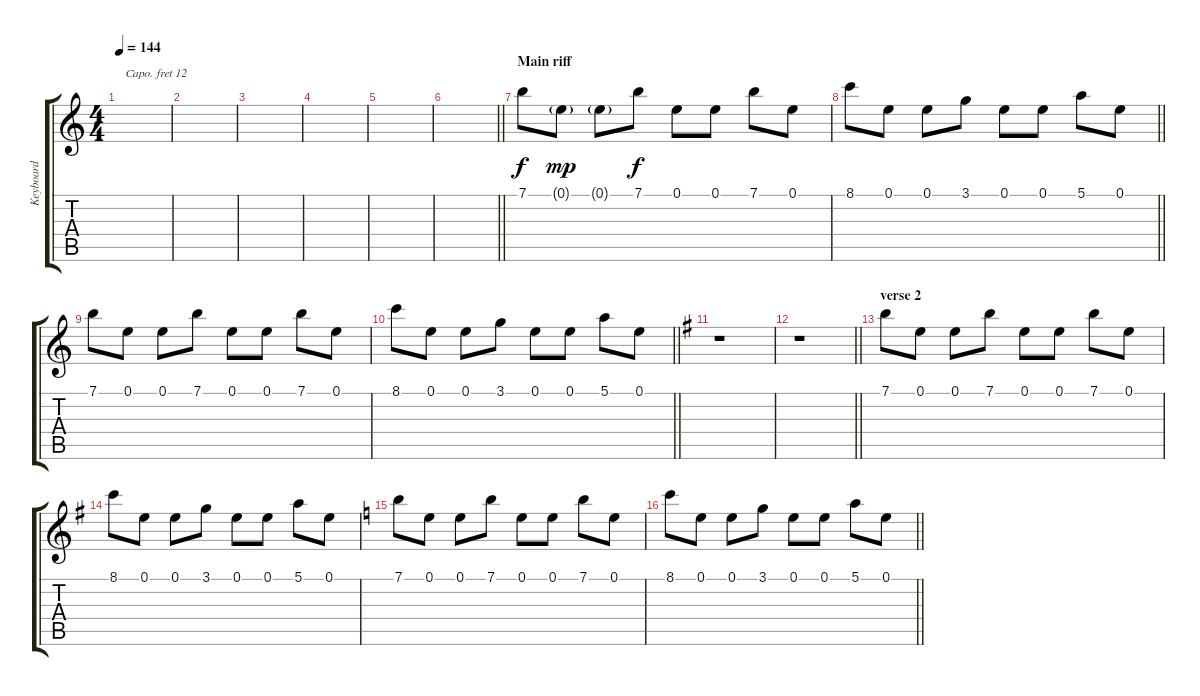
\track ("Keyboard" "Keyboard") {instrument acousticgrandpiano}
\staff {score tabs}
\capo 12
\tuning (E4 B3 G3 D3 A2 E2) {hide}
\ts (4 4)
\tempo 144
\clef g2
\ks c
|
|
|
|
|
\barLineRight lightlight
|
\section ("" "Main riff")
7.1.8{volume 16 balance 16 instrument acousticgrandpiano} 0.1{g}.8{dy mp} 0.1{g}.8 7.1.8{dy f} 0.1.8 0.1.8 7.1.8 0.1.8 |
\barLineRight lightlight
8.1.8 0.1.8 0.1.8 3.1.8 0.1.8 0.1.8 5.1.8 0.1.8 |
7.1.8 0.1.8 0.1.8 7.1.8 0.1.8 0.1.8 7.1.8 0.1.8 |
\barLineRight lightlight
8.1.8 0.1.8 0.1.8 3.1.8 0.1.8 0.1.8 5.1.8 0.1.8 |
\ks g
r.1 |
\barLineRight lightlight
r.1 |
\section ("" "verse 2")
7.1.8{volume 12 balance 16} 0.1.8 0.1.8 7.1.8 0.1.8 0.1.8 7.1.8 0.1.8 |
8.1.8 0.1.8 0.1.8 3.1.8 0.1.8 0.1.8 5.1.8 0.1.8 |
\ks c
7.1.8 0.1.8 0.1.8 7.1.8 0.1.8 0.1.8 7.1.8 0.1.8 |
\barLineRight lightlight
8.1.8 0.1.8 0.1.8 3.1.8 0.1.8 0.1.8 5.1.8 0.1.8
